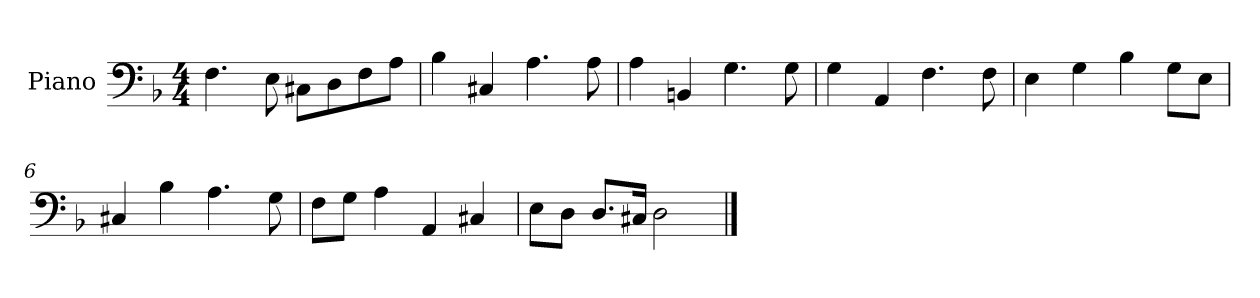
**kern
*part1
*staff1
*I"Piano
*I'Pno
*clefF4
*k[b-]
*M4/4
=1
4.F\
8E\
8C#X\L
8D\
8F\
8A\J
=2
4B-\
4C#X/
4.A\
8A\
=3
4A\
4BBn/
4.G\
8G\
=4
4G\
4AA/
4.F\
8F\
=5
4E\
4G\
4B-\
8G\L
8E\J
=6
4C#X/
4B-\
4.A\
8G\
=7
8F\L
8G\J
4A\
4AA/
4C#X/
=8
8E\L
8D\J
8.D/L
16C#X/Jk
2D\
==
*-
